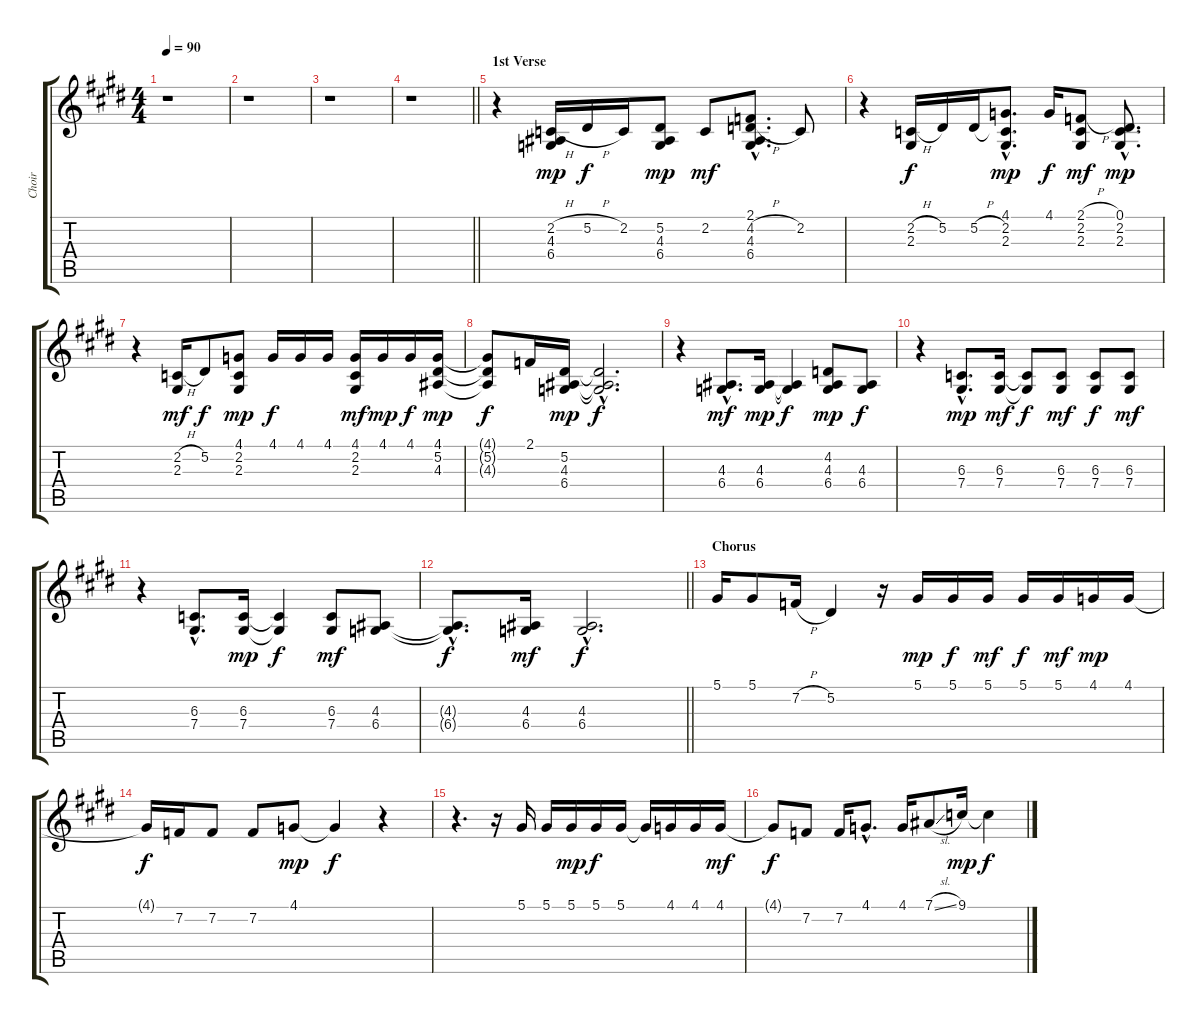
\track ("Choir" "Choir") {instrument stringensemble2}
\staff {score tabs}
\tuning (Eb4 Bb3 Gb3 Db3 Ab2 Eb2) {hide}
\ts (4 4)
\tempo 90
\clef g2
\ks e
r.1{dy mp instrument stringensemble2} |
r.1 |
r.1 |
\barLineRight lightlight
r.1 |
\section ("" "1st Verse")
r.4 (2.2{h} 4.3 6.4).16 5.2{h}.16{dy f} 2.2.16 (5.2 4.3 6.4).8{dy mp} 2.2.8{dy mf} (2.1{hac} 4.2{h hac} 4.3{hac} 6.4{hac}).8{d} 2.2.8 |
r.4 (2.2{h} 2.3).16{dy f} 5.2.16 5.2{h}.16 (4.1{hac} 2.2{hac} 2.3{hac}).8{d dy mp} 4.1.16{dy f} (2.1{h} 2.2 2.3).8{dy mf} (0.1{hac} 2.2{hac} 2.3{hac}).8{d dy mp} |
r.4 (2.2{h} 2.3).16{dy mf} 5.2.8{dy f} (4.1 2.2 2.3).8{dy mp} 4.1.16{dy f} 4.1.16 4.1.16 (4.1 2.2 2.3).16{dy mf} 4.1.16{dy mp} 4.1.16{dy f} (4.1 5.2 4.3).16{dy mp} |
(4.1{t} 5.2{t} 4.3{t}).8{dy f} 2.1.16 (5.2 4.3 6.4).16{dy mp} (5.2{hac t} 4.3{hac t} 6.4{hac t}).2{d dy f} |
r.4 (4.3{hac} 6.4{hac}).8{d dy mf} (4.3 6.4).16{dy mp} (4.3{t} 6.4{t}).4{dy f} (4.2 4.3 6.4).8{dy mp} (4.3 6.4).8{dy f} |
r.4 (6.3{hac} 7.4{hac}).8{d dy mp} (6.3 7.4).16{dy mf} (6.3{t} 7.4{t}).8{dy f} (6.3 7.4).8{dy mf} (6.3 7.4).8{dy f} (6.3 7.4).8{dy mf} |
r.4 (6.3{hac} 7.4{hac}).8{d} (6.3 7.4).16{dy mp} (6.3{t} 7.4{t}).4{dy f} (6.3 7.4).8{dy mf} (4.3 6.4).8 |
\barLineRight lightlight
(4.3{hac t} 6.4{hac t}).8{d dy f} (4.3 6.4).16{dy mf} (4.3{hac} 6.4{hac}).2{d dy f} |
\section ("" "Chorus")
5.1.16 5.1.8 7.2{h}.16 5.2.4 r.16 5.1.16{dy mp} 5.1.16{dy f} 5.1.16{dy mf} 5.1.16{dy f} 5.1.16{dy mf} 4.1.16{dy mp} 4.1.16 |
4.1{t}.16{dy f} 7.2.16 7.2.8 7.2.8 4.1.8{dy mp} 4.1{t}.4{dy f} r.4 |
r.4{d} r.16 5.1.16 5.1.16 5.1.16{dy mp} 5.1.16{dy f} 5.1.16 5.1{t}.16 4.1.16 4.1.16 4.1.16{dy mf} |
4.1{t}.8{dy f} 7.2.8 7.2.16 4.1{hac}.8{d} 4.1.16 7.1{sl}.8 9.1.16{dy mp} 9.1{t}.4{dy f}
